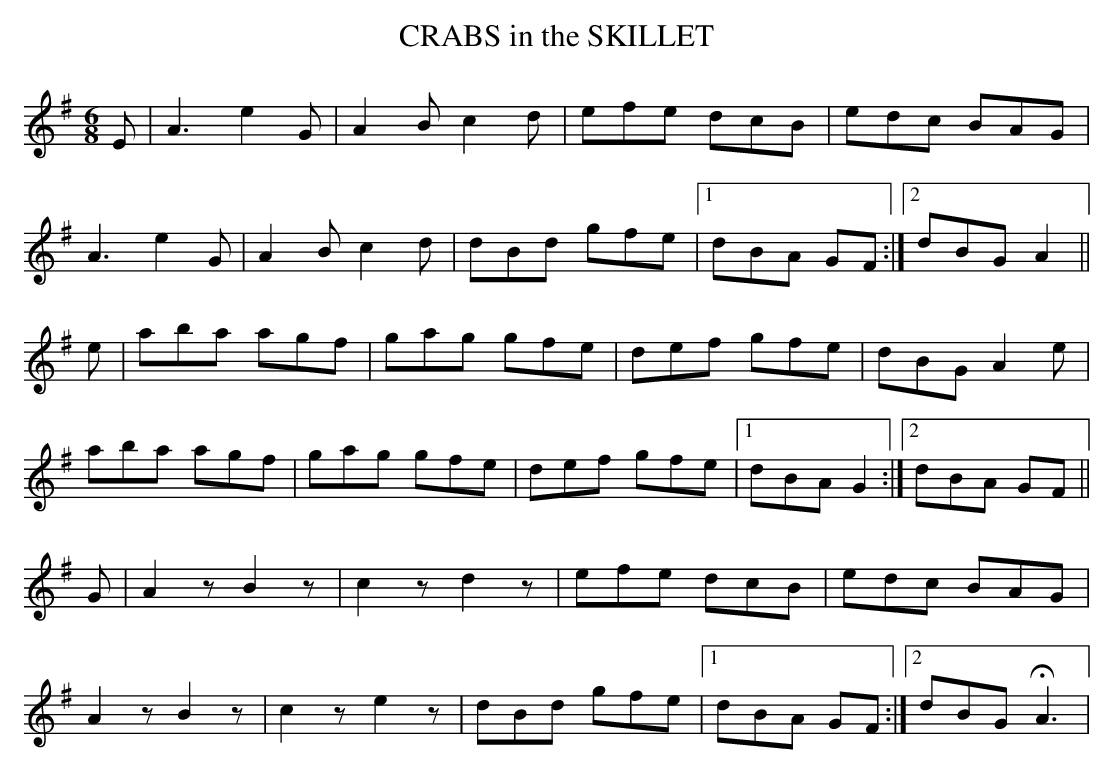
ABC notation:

X:1
T:CRABS in the SKILLET
M:6/8
L:1/8
K:Ador % source key = Gm
E|A3 e2G|A2B c2d|efe dcB|edc BAG|
A3e2G|A2B c2d|dBd gfe|1 dBA GF :|2 dBG A2||
e|aba agf|gag gfe|def gfe|dBG A2e|
aba agf|gag gfe|def gfe|1 dBA G2:|2 dBA GF||
G|A2zB2z|c2zd2z|efe dcB|edc BAG|
A2zB2z|c2ze2z|dBd gfe|1 dBA GF :|2 dBG HA3|
